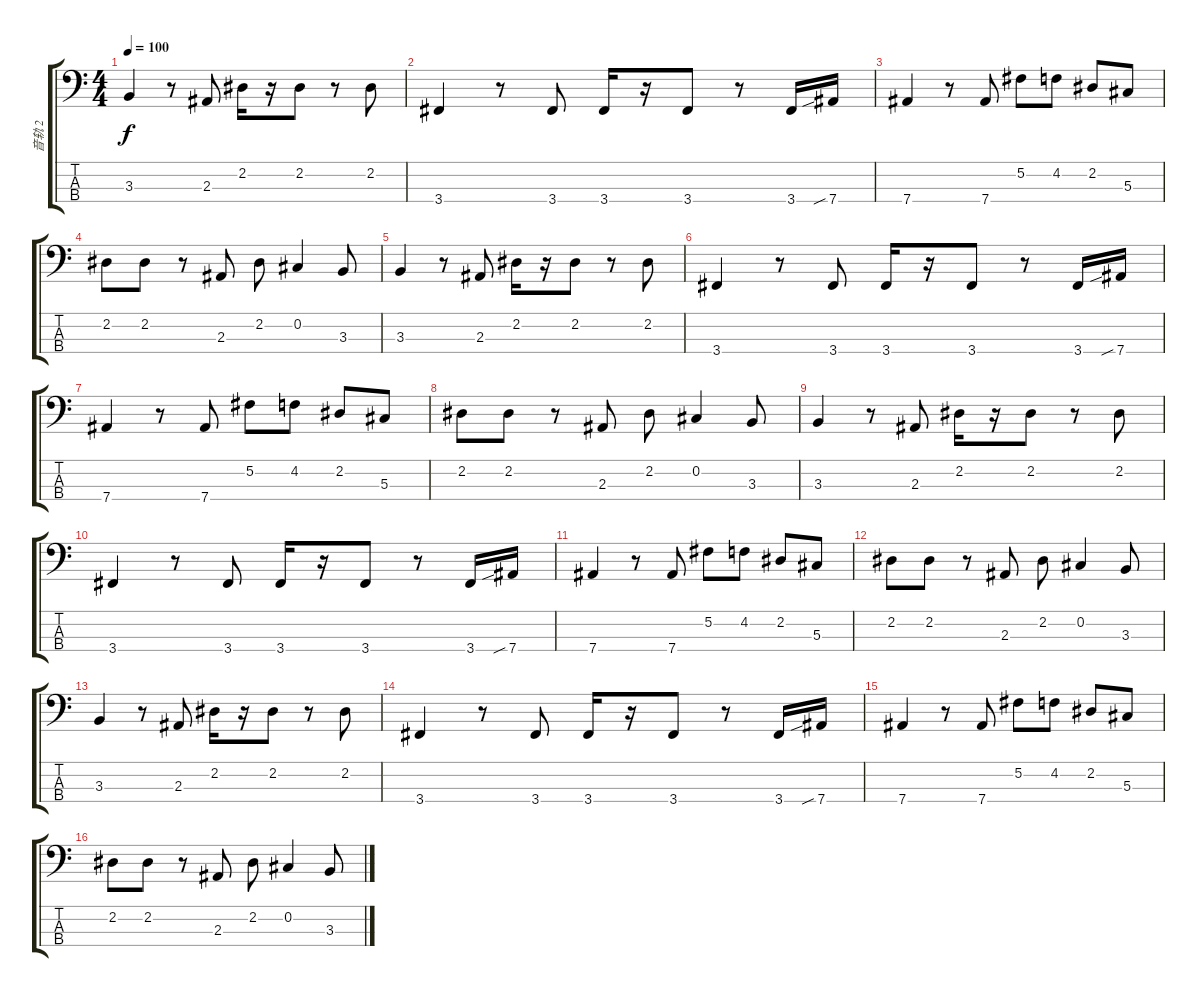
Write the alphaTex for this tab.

\track ("音轨 2" "音轨 2") {instrument electricbasspick}
\staff {score tabs}
\tuning (Gb2 Db2 Ab1 Eb1) {hide}
\ts (4 4)
\tempo 100
\clef f4
\ks c
3.3.4{dy f} r.8 2.3.8 2.2.16 r.16 2.2.8 r.8 2.2.8 |
3.4.4 r.8 3.4.8 3.4.16 r.16 3.4.8 r.8 3.4.16 7.4{sib}.16 |
7.4.4 r.8 7.4.8 5.2.8 4.2.8 2.2.8 5.3.8 |
2.2.8 2.2.8 r.8 2.3.8 2.2.8 0.2.4 3.3.8 |
3.3.4 r.8 2.3.8 2.2.16 r.16 2.2.8 r.8 2.2.8 |
3.4.4 r.8 3.4.8 3.4.16 r.16 3.4.8 r.8 3.4.16 7.4{sib}.16 |
7.4.4 r.8 7.4.8 5.2.8 4.2.8 2.2.8 5.3.8 |
2.2.8 2.2.8 r.8 2.3.8 2.2.8 0.2.4 3.3.8 |
3.3.4 r.8 2.3.8 2.2.16 r.16 2.2.8 r.8 2.2.8 |
3.4.4 r.8 3.4.8 3.4.16 r.16 3.4.8 r.8 3.4.16 7.4{sib}.16 |
7.4.4 r.8 7.4.8 5.2.8 4.2.8 2.2.8 5.3.8 |
2.2.8 2.2.8 r.8 2.3.8 2.2.8 0.2.4 3.3.8 |
3.3.4 r.8 2.3.8 2.2.16 r.16 2.2.8 r.8 2.2.8 |
3.4.4 r.8 3.4.8 3.4.16 r.16 3.4.8 r.8 3.4.16 7.4{sib}.16 |
7.4.4 r.8 7.4.8 5.2.8 4.2.8 2.2.8 5.3.8 |
2.2.8 2.2.8 r.8 2.3.8 2.2.8 0.2.4 3.3.8
